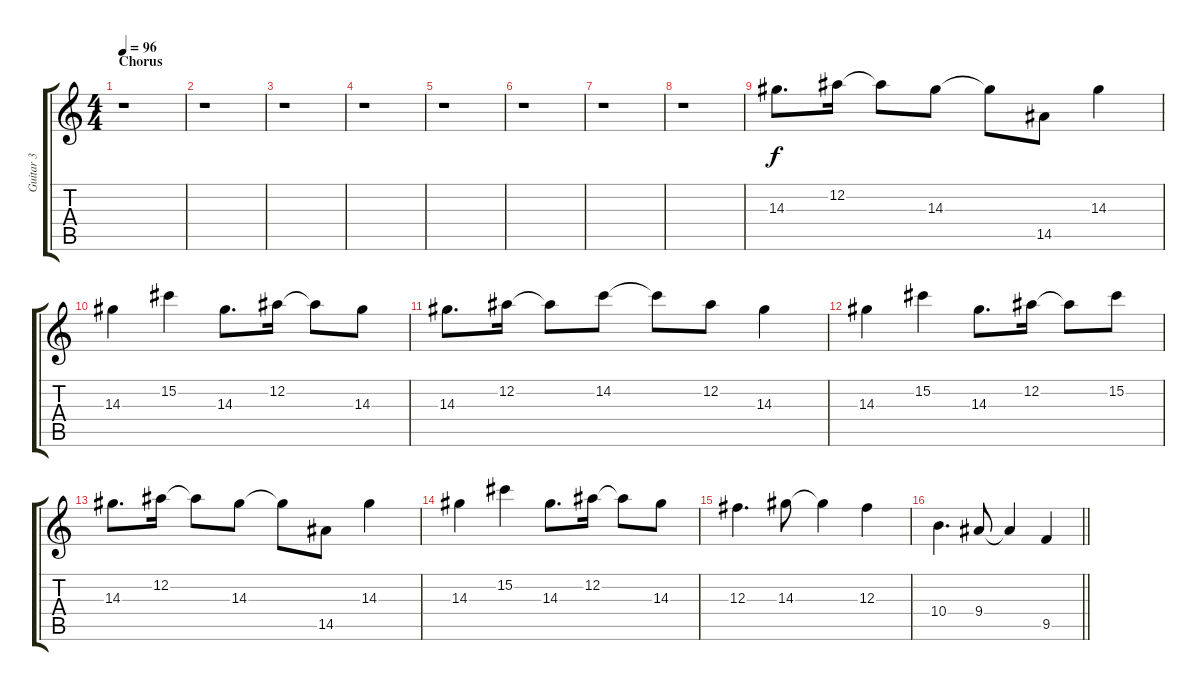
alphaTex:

\track ("Guitar 3" "Guitar 3") {instrument distortionguitar}
\staff {score tabs}
\tuning (Eb4 Bb3 Gb3 Db3 Ab2 Eb2) {hide}
\ts (4 4)
\section ("" "Chorus")
\tempo 96
\clef g2
\ks c
r.1{dy f} |
r.1 |
r.1 |
r.1 |
r.1 |
r.1 |
r.1 |
r.1 |
14.3.8{d} 12.2.16 12.2{t}.8 14.3.8 14.3{t}.8 14.5.8 14.3.4 |
14.3.4 15.2.4 14.3.8{d} 12.2.16 12.2{t}.8 14.3.8 |
14.3.8{d} 12.2.16 12.2{t}.8 14.2.8 14.2{t}.8 12.2.8 14.3.4 |
14.3.4 15.2.4 14.3.8{d} 12.2.16 12.2{t}.8 15.2.8 |
14.3.8{d} 12.2.16 12.2{t}.8 14.3.8 14.3{t}.8 14.5.8 14.3.4 |
14.3.4 15.2.4 14.3.8{d} 12.2.16 12.2{t}.8 14.3.8 |
12.3.4{d} 14.3.8 14.3{t}.4 12.3.4 |
\barLineRight lightlight
10.4.4{d} 9.4.8 9.4{t}.4 9.5.4
